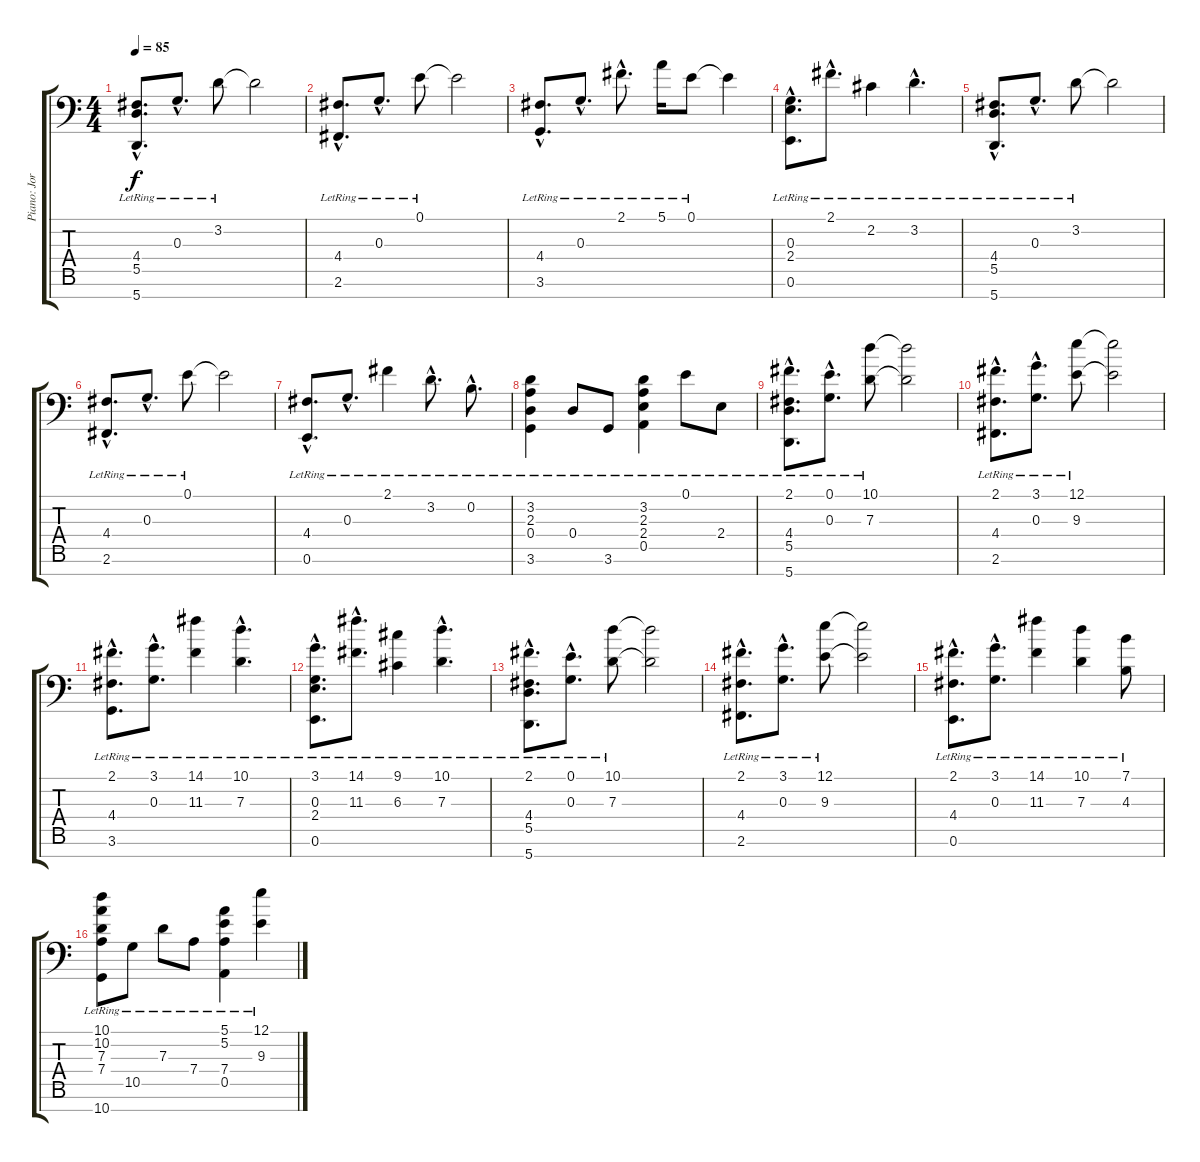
\track ("Piano: Jordan Rudess" "Piano: Jor") {instrument acousticgrandpiano}
\staff {score tabs}
\tuning (E4 B3 G3 D3 A2 E2 A1) {hide}
\ts (4 4)
\tempo 85
\tempo 74
\tempo 85
\clef f4
\ks c
(4.4{hac lr} 5.5{hac lr} 5.7{hac lr}).8{d dy f instrument acousticgrandpiano} 0.3{hac lr}.8{d} 3.2{lr}.8 3.2{t}.2 |
(4.4{hac lr} 2.6{hac lr}).8{d} 0.3{hac lr}.8{d} 0.1{lr}.8 0.1{t}.2 |
(4.4{hac lr} 3.6{hac lr}).8{d} 0.3{hac lr}.8{d} 2.1{hac lr}.8{d} 5.1{lr}.16 0.1{lr}.8 0.1{t}.4 |
(0.3{hac lr} 2.4{hac lr} 0.6{hac lr}).8{d} 2.1{hac lr}.8{d} 2.2{lr}.4 3.2{hac lr}.4{d} |
(4.4{hac lr} 5.5{hac lr} 5.7{hac lr}).8{d} 0.3{hac lr}.8{d} 3.2{lr}.8 3.2{t}.2 |
(4.4{hac lr} 2.6{hac lr}).8{d} 0.3{hac lr}.8{d} 0.1{lr}.8 0.1{t}.2 |
(4.4{hac lr} 0.6{hac lr}).8{d} 0.3{hac lr}.8{d} 2.1{lr}.4 3.2{hac lr}.8{d} 0.2{hac lr}.8{d} |
(3.2{lr} 2.3{lr} 0.4{lr} 3.6{lr}).4 0.4{lr}.8 3.6{lr}.8 (3.2{lr} 2.3{lr} 2.4{lr} 0.5{lr}).4 0.1{lr}.8 2.4{lr}.8 |
(2.1{hac lr} 4.4{hac lr} 5.5{hac lr} 5.7{hac lr}).8{d} (0.1{hac lr} 0.3{hac lr}).8{d} (10.1{lr} 7.3{lr}).8 (10.1{t} 7.3{t}).2 |
(2.1{hac lr} 4.4{hac lr} 2.6{hac lr}).8{d} (3.1{hac lr} 0.3{hac lr}).8{d} (12.1{lr} 9.3{lr}).8 (12.1{t} 9.3{t}).2 |
(2.1{hac lr} 4.4{hac lr} 3.6{hac lr}).8{d} (3.1{hac lr} 0.3{hac lr}).8{d} (14.1{lr} 11.3{lr}).4 (10.1{hac lr} 7.3{hac lr}).4{d} |
(3.1{hac lr} 0.3{hac lr} 2.4{hac lr} 0.6{hac lr}).8{d} (14.1{hac lr} 11.3{hac lr}).8{d} (9.1{lr} 6.3{lr}).4 (10.1{hac lr} 7.3{hac lr}).4{d} |
(2.1{hac lr} 4.4{hac lr} 5.5{hac lr} 5.7{hac lr}).8{d} (0.1{hac lr} 0.3{hac lr}).8{d} (10.1{lr} 7.3{lr}).8 (10.1{t} 7.3{t}).2 |
(2.1{hac lr} 4.4{hac lr} 2.6{hac lr}).8{d} (3.1{hac lr} 0.3{hac lr}).8{d} (12.1{lr} 9.3{lr}).8 (12.1{t} 9.3{t}).2 |
(2.1{hac lr} 4.4{hac lr} 0.6{hac lr}).8{d} (3.1{hac lr} 0.3{hac lr}).8{d} (14.1{lr} 11.3{lr}).4 (10.1{lr} 7.3{lr}).4 (7.1{lr} 4.3{lr}).8 |
(10.1{lr} 10.2{lr} 7.3{lr} 7.4{lr} 10.7{lr}).8 10.5{lr}.8 7.3{lr}.8 7.4{lr}.8 (5.1{lr} 5.2{lr} 7.4{lr} 0.5{lr}).4 (12.1{lr} 9.3{lr}).4
